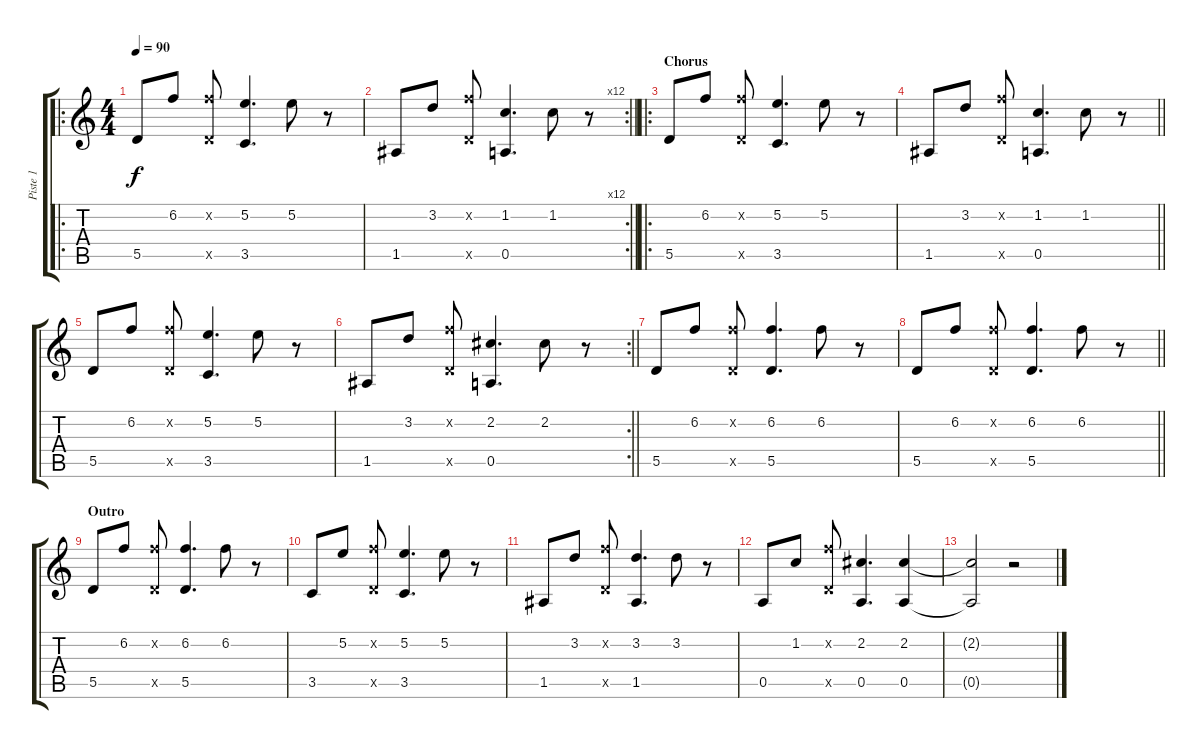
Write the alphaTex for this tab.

\track ("Piste 1" "Piste 1") {instrument acousticguitarsteel}
\staff {score tabs}
\tuning (E4 B3 G3 D3 A2 E2) {hide}
\ro
\ts (4 4)
\tempo 90
\clef g2
\ks c
5.5.8{dy f} 6.2.8 (6.2{x} 5.5{x}).8 (5.2 3.5).4{d} 5.2.8 r.8 |
\rc 12
\barLineRight lightlight
1.5.8 3.2.8 (6.2{x} 5.5{x}).8 (1.2 0.5).4{d} 1.2.8 r.8 |
\ro
\section ("" "Chorus")
5.5.8 6.2.8 (6.2{x} 5.5{x}).8 (5.2 3.5).4{d} 5.2.8 r.8 |
\barLineRight lightlight
1.5.8 3.2.8 (6.2{x} 5.5{x}).8 (1.2 0.5).4{d} 1.2.8 r.8 |
5.5.8 6.2.8 (6.2{x} 5.5{x}).8 (5.2 3.5).4{d} 5.2.8 r.8 |
\rc 2
\barLineRight lightlight
1.5.8 3.2.8 (6.2{x} 5.5{x}).8 (2.2 0.5).4{d} 2.2.8 r.8 |
5.5.8 6.2.8 (6.2{x} 5.5{x}).8 (6.2 5.5).4{d} 6.2.8 r.8 |
\barLineRight lightlight
5.5.8 6.2.8 (6.2{x} 5.5{x}).8 (6.2 5.5).4{d} 6.2.8 r.8 |
\section ("" "Outro")
5.5.8 6.2.8 (6.2{x} 5.5{x}).8 (6.2 5.5).4{d} 6.2.8 r.8 |
3.5.8 5.2.8 (6.2{x} 5.5{x}).8 (5.2 3.5).4{d} 5.2.8 r.8 |
1.5.8 3.2.8 (6.2{x} 5.5{x}).8 (3.2 1.5).4{d} 3.2.8 r.8 |
0.5.8 1.2.8 (6.2{x} 5.5{x}).8 (2.2 0.5).4{d} (2.2 0.5).4 |
(2.2{t} 0.5{t}).2 r.2
